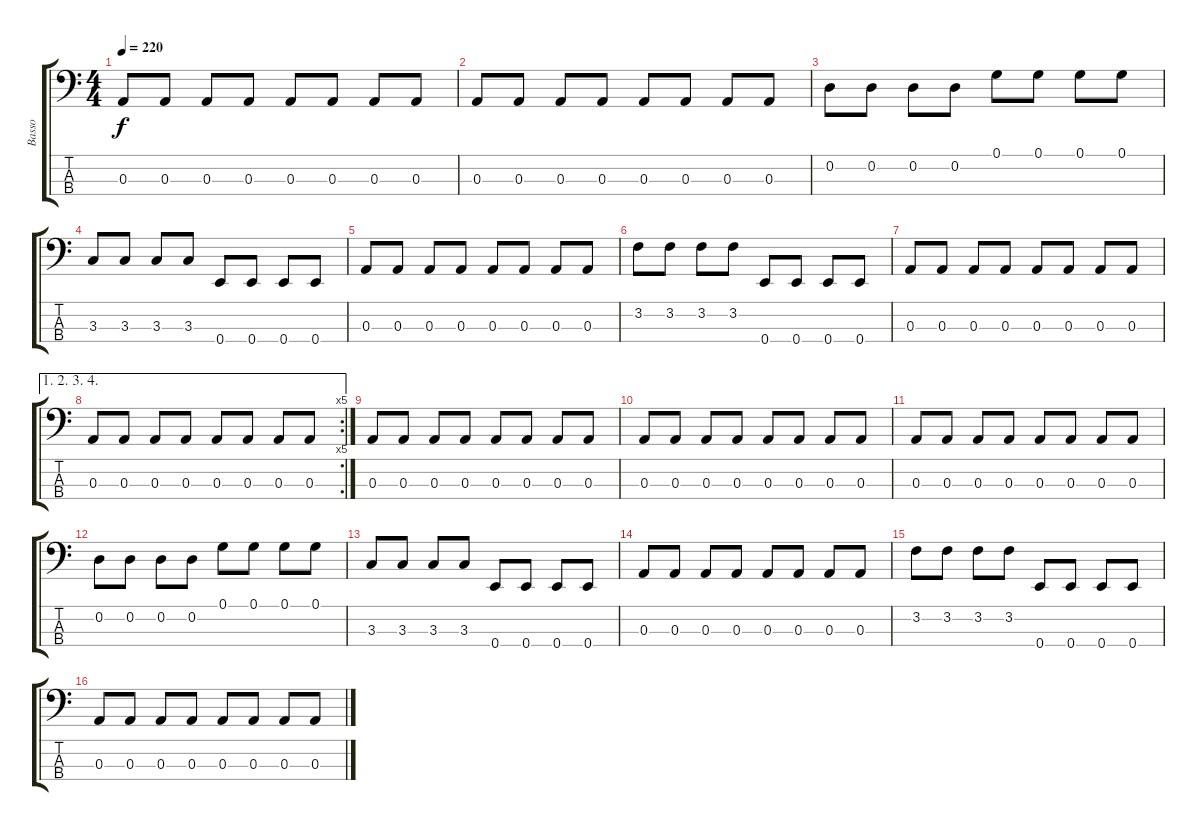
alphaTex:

\track ("Basso" "Basso") {instrument electricbasspick}
\staff {score tabs}
\tuning (G2 D2 A1 E1) {hide}
\ts (4 4)
\tempo 220
\clef f4
\ks c
0.3.8{dy f} 0.3.8 0.3.8 0.3.8 0.3.8 0.3.8 0.3.8 0.3.8 |
0.3.8 0.3.8 0.3.8 0.3.8 0.3.8 0.3.8 0.3.8 0.3.8 |
0.2.8 0.2.8 0.2.8 0.2.8 0.1.8 0.1.8 0.1.8 0.1.8 |
3.3.8 3.3.8 3.3.8 3.3.8 0.4.8 0.4.8 0.4.8 0.4.8 |
0.3.8 0.3.8 0.3.8 0.3.8 0.3.8 0.3.8 0.3.8 0.3.8 |
3.2.8 3.2.8 3.2.8 3.2.8 0.4.8 0.4.8 0.4.8 0.4.8 |
0.3.8 0.3.8 0.3.8 0.3.8 0.3.8 0.3.8 0.3.8 0.3.8 |
\ae (1 2 3 4)
\rc 5
0.3.8 0.3.8 0.3.8 0.3.8 0.3.8 0.3.8 0.3.8 0.3.8 |
0.3.8 0.3.8 0.3.8 0.3.8 0.3.8 0.3.8 0.3.8 0.3.8 |
0.3.8 0.3.8 0.3.8 0.3.8 0.3.8 0.3.8 0.3.8 0.3.8 |
0.3.8 0.3.8 0.3.8 0.3.8 0.3.8 0.3.8 0.3.8 0.3.8 |
0.2.8 0.2.8 0.2.8 0.2.8 0.1.8 0.1.8 0.1.8 0.1.8 |
3.3.8 3.3.8 3.3.8 3.3.8 0.4.8 0.4.8 0.4.8 0.4.8 |
0.3.8 0.3.8 0.3.8 0.3.8 0.3.8 0.3.8 0.3.8 0.3.8 |
3.2.8 3.2.8 3.2.8 3.2.8 0.4.8 0.4.8 0.4.8 0.4.8 |
0.3.8 0.3.8 0.3.8 0.3.8 0.3.8 0.3.8 0.3.8 0.3.8
